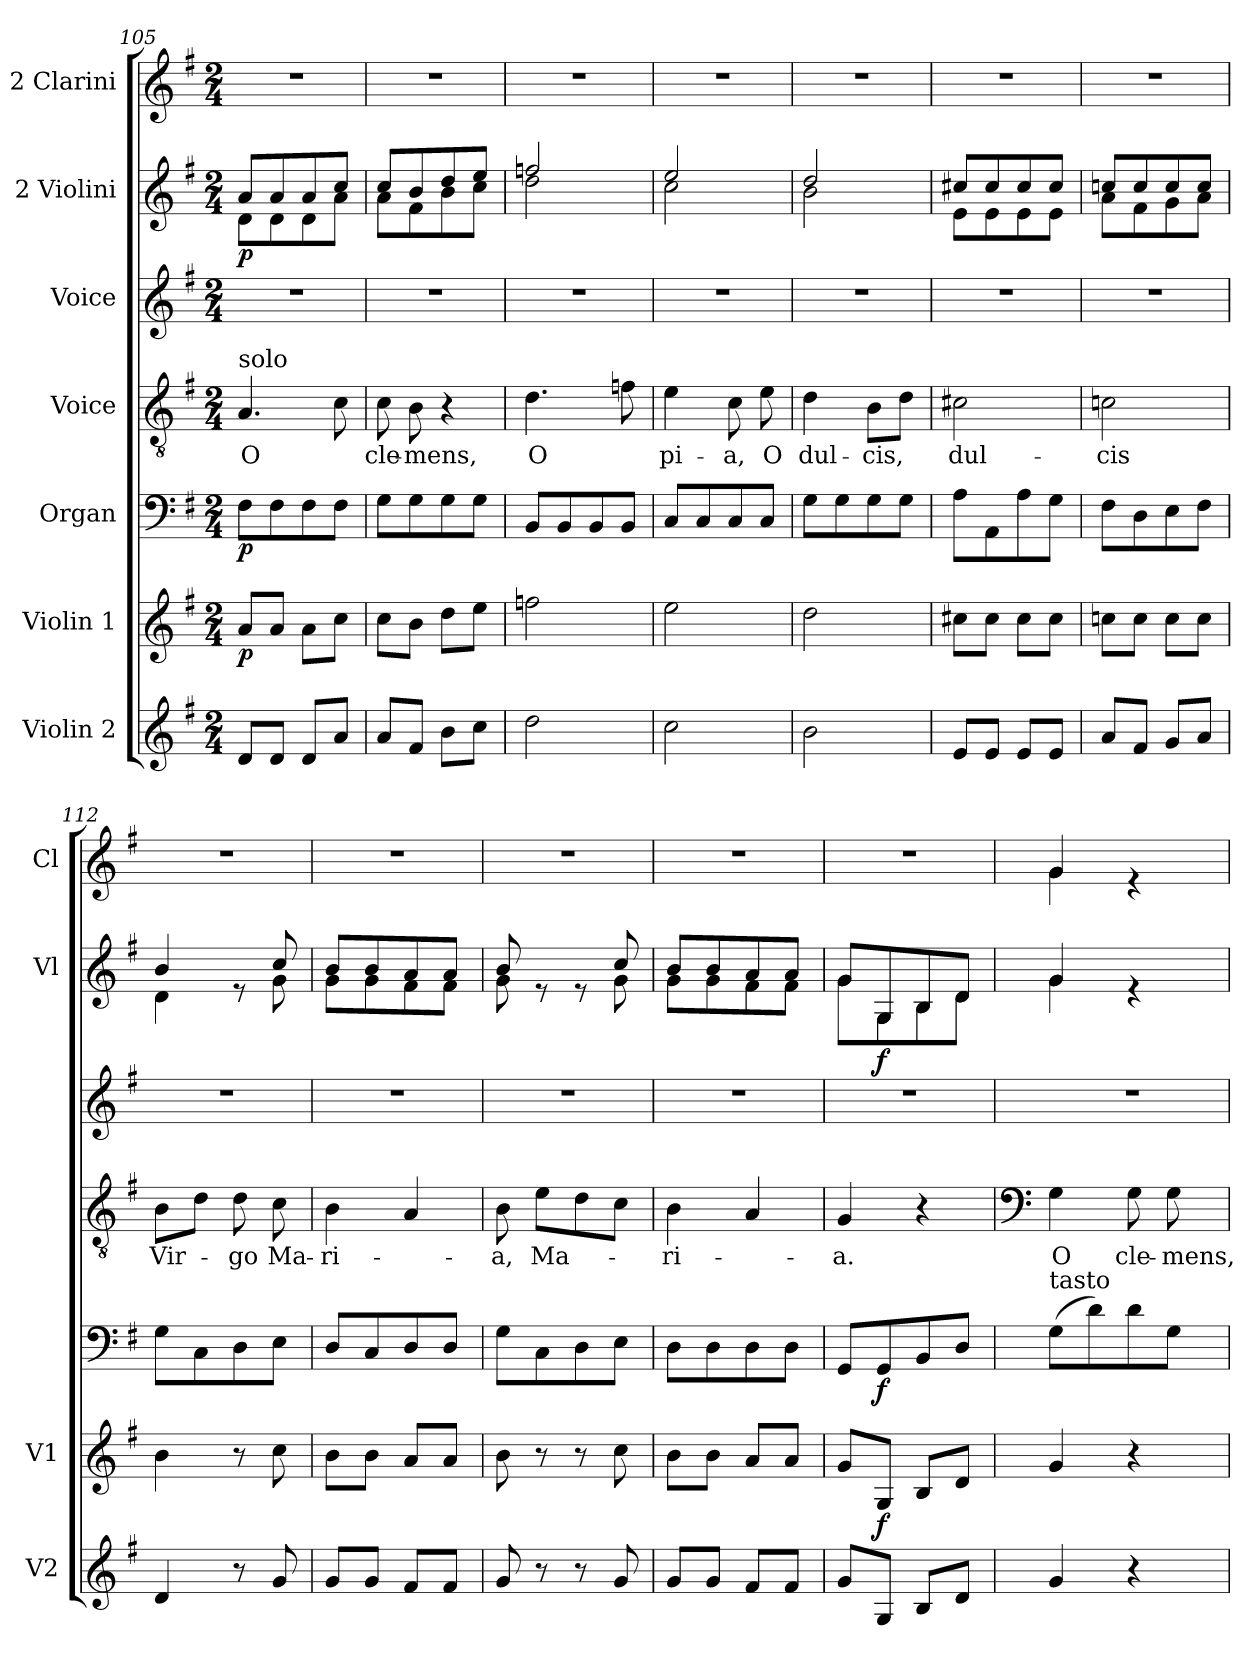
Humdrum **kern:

**kern	**kern	**dynam	**kern	**dynam	**kern	**text	**kern	**kern	**dynam	**kern
*part7	*part6	*part6	*part5	*part5	*part4	*part4	*part3	*part2	*part2	*part1
*staff7	*staff6	*staff6	*staff5	*staff5	*staff4	*staff4	*staff3	*staff2	*staff2	*staff1
*I"Violin 2	*I"Violin 1	*	*I"Organ	*	*I"Voice	*	*I"Voice	*I"2 Violini	*	*I"2 Clarini
*I'V2	*I'V1	*	*	*	*	*	*	*I'Vl	*	*I'Cl
*clefG2	*clefG2	*	*clefF4	*	*clefGv2	*	*clefG2	*clefG2	*	*clefG2
*k[f#]	*k[f#]	*	*k[f#]	*	*k[f#]	*	*k[f#]	*k[f#]	*	*k[f#]
*M2/4	*M2/4	*	*M2/4	*	*M2/4	*	*M2/4	*M2/4	*	*M2/4
=105	=105	=105	=105	=105	=105	=105	=105	=105	=105	=105
!	!	!	!	!	!LO:TX:a:t=solo	!	!	!	!	!
!	!	!LO:DY:b	!	!LO:DY:b	!	!LO:LY:b	!	!	!LO:DY:b	!
*	*	*	*	*	*	*	*	*^	*	*
8d/L	8a/L	p	8F#\L	p	4.A/	O	2r	8a/L	8d\L	p	2r
8d/J	8a/J	.	8F#\	.	.	.	.	8a/	8d\	.	.
8d/L	8a\L	.	8F#\	.	.	.	.	8a/	8d\	.	.
8a/J	8cc\J	.	8F#\J	.	8c\	.	.	8cc/J	8a\J	.	.
=106	=106	=106	=106	=106	=106	=106	=106	=106	=106	=106	=106
!	!	!	!	!	!	!LO:LY:b	!	!	!	!	!
8a/L	8cc\L	.	8G\L	.	8c\	cle-	2r	8cc/L	8a\L	.	2r
!	!	!	!	!	!	!LO:LY:b	!	!	!	!	!
8f#/J	8b\J	.	8G\	.	8B\	-mens,	.	8b/	8f#\	.	.
8b\L	8dd\L	.	8G\	.	4r	.	.	8dd/	8b\	.	.
8cc\J	8ee\J	.	8G\J	.	.	.	.	8ee/J	8cc\J	.	.
=107	=107	=107	=107	=107	=107	=107	=107	=107	=107	=107	=107
!	!	!	!	!	!	!LO:LY:b	!	!	!	!	!
2dd\	2ffn\	.	8BB/L	.	4.d\	O	2r	2ffn/	2dd\	.	2r
.	.	.	8BB/	.	.	.	.	.	.	.	.
.	.	.	8BB/	.	.	.	.	.	.	.	.
.	.	.	8BB/J	.	8fn\	.	.	.	.	.	.
=108	=108	=108	=108	=108	=108	=108	=108	=108	=108	=108	=108
!	!	!	!	!	!	!LO:LY:b	!	!	!	!	!
2cc\	2ee\	.	8C/L	.	4e\	pi-	2r	2ee/	2cc\	.	2r
.	.	.	8C/	.	.	.	.	.	.	.	.
!	!	!	!	!	!	!LO:LY:b	!	!	!	!	!
.	.	.	8C/	.	8c\	-a,	.	.	.	.	.
!	!	!	!	!	!	!LO:LY:b	!	!	!	!	!
.	.	.	8C/J	.	8e\	O	.	.	.	.	.
!!LO:LB:g=z
=109	=109	=109	=109	=109	=109	=109	=109	=109	=109	=109	=109
!	!	!	!	!	!	!LO:LY:b	!	!	!	!	!
2b\	2dd\	.	8G\L	.	4d\	dul-	2r	2dd/	2b\	.	2r
.	.	.	8G\	.	.	.	.	.	.	.	.
!	!	!	!	!	!	!LO:LY:b	!	!	!	!	!
.	.	.	8G\	.	8B\L	-cis,	.	.	.	.	.
.	.	.	8G\J	.	8d\J	.	.	.	.	.	.
=110	=110	=110	=110	=110	=110	=110	=110	=110	=110	=110	=110
!	!	!	!	!	!	!LO:LY:b	!	!	!	!	!
8e/L	8cc#X\L	.	8A\L	.	2c#X\	dul-	2r	8cc#X/L	8e\L	.	2r
8e/J	8cc#\J	.	8AA\	.	.	.	.	8cc#/	8e\	.	.
8e/L	8cc#\L	.	8A\	.	.	.	.	8cc#/	8e\	.	.
8e/J	8cc#\J	.	8G\J	.	.	.	.	8cc#/J	8e\J	.	.
=111	=111	=111	=111	=111	=111	=111	=111	=111	=111	=111	=111
!	!	!	!	!	!	!LO:LY:b	!	!	!	!	!
8a/L	8ccn\L	.	8F#\L	.	2cn\	-cis	2r	8ccn/L	8a\L	.	2r
8f#/J	8cc\J	.	8D\	.	.	.	.	8cc/	8f#\	.	.
8g/L	8cc\L	.	8E\	.	.	.	.	8cc/	8g\	.	.
8a/J	8cc\J	.	8F#\J	.	.	.	.	8cc/J	8a\J	.	.
=112	=112	=112	=112	=112	=112	=112	=112	=112	=112	=112	=112
!	!	!	!	!	!	!LO:LY:b	!	!	!	!	!
4d/	4b\	.	8G\L	.	8B\L	Vir-	2r	4b/	4d\	.	2r
.	.	.	8C\	.	8d\J	.	.	.	.	.	.
!	!	!	!	!	!	!LO:LY:b	!	!	!	!	!
8r	8r	.	8D\	.	8d\	-go	.	8re	8ryy	.	.
!	!	!	!	!	!	!LO:LY:b	!	!	!	!	!
8g/	8cc\	.	8E\J	.	8c\	Ma-	.	8cc/	8g\	.	.
=113	=113	=113	=113	=113	=113	=113	=113	=113	=113	=113	=113
!	!	!	!	!	!	!LO:LY:b	!	!	!	!	!
8g/L	8b\L	.	8D/L	.	4B\	-ri-	2r	8b/L	8g\L	.	2r
8g/J	8b\J	.	8C/	.	.	.	.	8b/	8g\	.	.
8f#/L	8a/L	.	8D/	.	4A/	.	.	8a/	8f#\	.	.
8f#/J	8a/J	.	8D/J	.	.	.	.	8a/J	8f#\J	.	.
=114	=114	=114	=114	=114	=114	=114	=114	=114	=114	=114	=114
!	!	!	!	!	!	!LO:LY:b	!	!	!	!	!
8g/	8b\	.	8G\L	.	8B\	-a,	2r	8b/	8g\	.	2r
!	!	!	!	!	!	!LO:LY:b	!	!	!	!	!
8r	8r	.	8C\	.	8e\L	Ma-	.	8re	4ryy	.	.
8r	8r	.	8D\	.	8d\	.	.	8re	.	.	.
8g/	8cc\	.	8E\J	.	8c\J	.	.	8cc/	8g\	.	.
=115	=115	=115	=115	=115	=115	=115	=115	=115	=115	=115	=115
!	!	!	!	!	!	!LO:LY:b	!	!	!	!	!
8g/L	8b\L	.	8D\L	.	4B\	-ri-	2r	8b/L	8g\L	.	2r
8g/J	8b\J	.	8D\	.	.	.	.	8b/	8g\	.	.
8f#/L	8a/L	.	8D\	.	4A/	.	.	8a/	8f#\	.	.
8f#/J	8a/J	.	8D\J	.	.	.	.	8a/J	8f#\J	.	.
=116	=116	=116	=116	=116	=116	=116	=116	=116	=116	=116	=116
!	!	!	!	!	!	!LO:LY:b	!	!	!	!	!
8g/L	8g/L	.	8GG/L	.	4G/	-a.	2r	8g/L	8g\L	.	2r
!	!	!LO:DY:b	!	!LO:DY:b	!	!	!	!	!	!LO:DY:b	!
8G/J	8G/J	f	8GG/	f	.	.	.	8G/	8G\	f	.
8B/L	8B/L	.	8BB/	.	4r	.	.	8B/	8B\	.	.
8d/J	8d/J	.	8D/J	.	.	.	.	8d/J	8d\J	.	.
!!LO:LB:g=z
=117	=117	=117	=117	=117	=117	=117	=117	=117	=117	=117	=117
*	*	*	*	*	*clefF4	*	*	*	*	*	*
!	!	!	!LO:TX:a:t=tasto	!	!	!	!	!	!	!	!
!	!	!	!	!	!	!LO:LY:b	!	!	!	!	!
*	*	*	*	*	*	*	*	*	*	*	*^
4g/	4g/	.	(8G\L	.	4G\	O	2r	4g/	4g\	.	4g/	4g\
.	.	.	8d\)	.	.	.	.	.	.	.	.	.
!	!	!	!	!	!	!LO:LY:b	!	!	!	!	!	!
4r	4r	.	8d\	.	8G\	cle-	.	4re	4ryy	.	4re	4ryy
!	!	!	!	!	!	!LO:LY:b	!	!	!	!	!	!
.	.	.	8G\J	.	8G\	-mens,	.	.	.	.	.	.
*	*	*	*	*	*	*	*	*v	*v	*	*	*
*	*	*	*	*	*	*	*	*	*	*v	*v
=	=	=	=	=	=	=	=	=	=	=
*-	*-	*-	*-	*-	*-	*-	*-	*-	*-	*-
